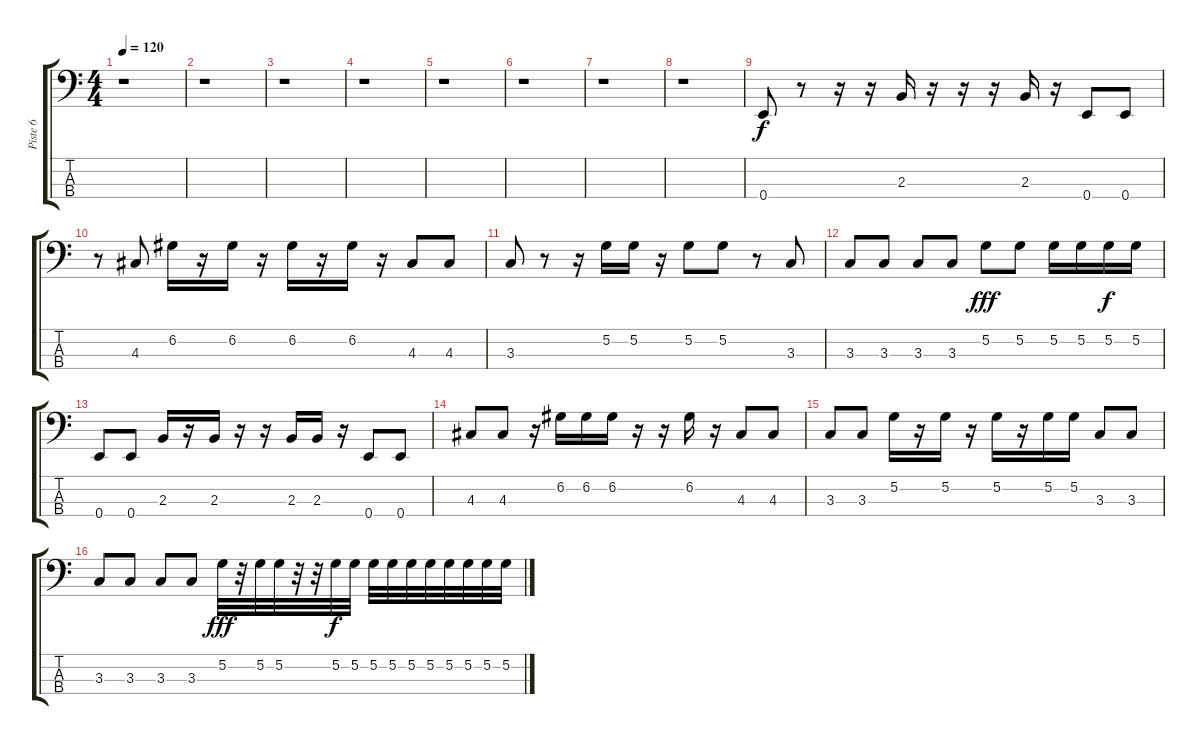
\track ("Piste 6" "Piste 6") {instrument slapbass1}
\staff {score tabs}
\tuning (G2 D2 A1 E1) {hide}
\ts (4 4)
\tempo 120
\clef f4
\ks c
r.1{dy f instrument slapbass1} |
r.1 |
r.1 |
r.1 |
r.1 |
r.1 |
r.1 |
r.1 |
0.4.8 r.8 r.16 r.16 2.3.16 r.16 r.16 r.16 2.3.16 r.16 0.4.8 0.4.8 |
r.8 4.3.8 6.2.16 r.16 6.2.16 r.16 6.2.16 r.16 6.2.16 r.16 4.3.8 4.3.8 |
3.3.8 r.8 r.16 5.2.16 5.2.16 r.16 5.2.8 5.2.8 r.8 3.3.8 |
3.3.8 3.3.8 3.3.8 3.3.8 5.2.8{dy fff} 5.2.8 5.2.16 5.2.16 5.2.16{dy f} 5.2.16 |
0.4.8 0.4.8 2.3.16 r.16 2.3.16 r.16 r.16 2.3.16 2.3.16 r.16 0.4.8 0.4.8 |
4.3.8 4.3.8 r.16 6.2.16 6.2.16 6.2.16 r.16 r.16 6.2.16 r.16 4.3.8 4.3.8 |
3.3.8 3.3.8 5.2.16 r.16 5.2.16 r.16 5.2.16 r.16 5.2.16 5.2.16 3.3.8 3.3.8 |
3.3.8 3.3.8 3.3.8 3.3.8 5.2.32{dy fff} r.32 5.2.32 5.2.32 r.32 r.32 5.2.32{dy f} 5.2.32 5.2.32 5.2.32 5.2.32 5.2.32 5.2.32 5.2.32 5.2.32 5.2.32
